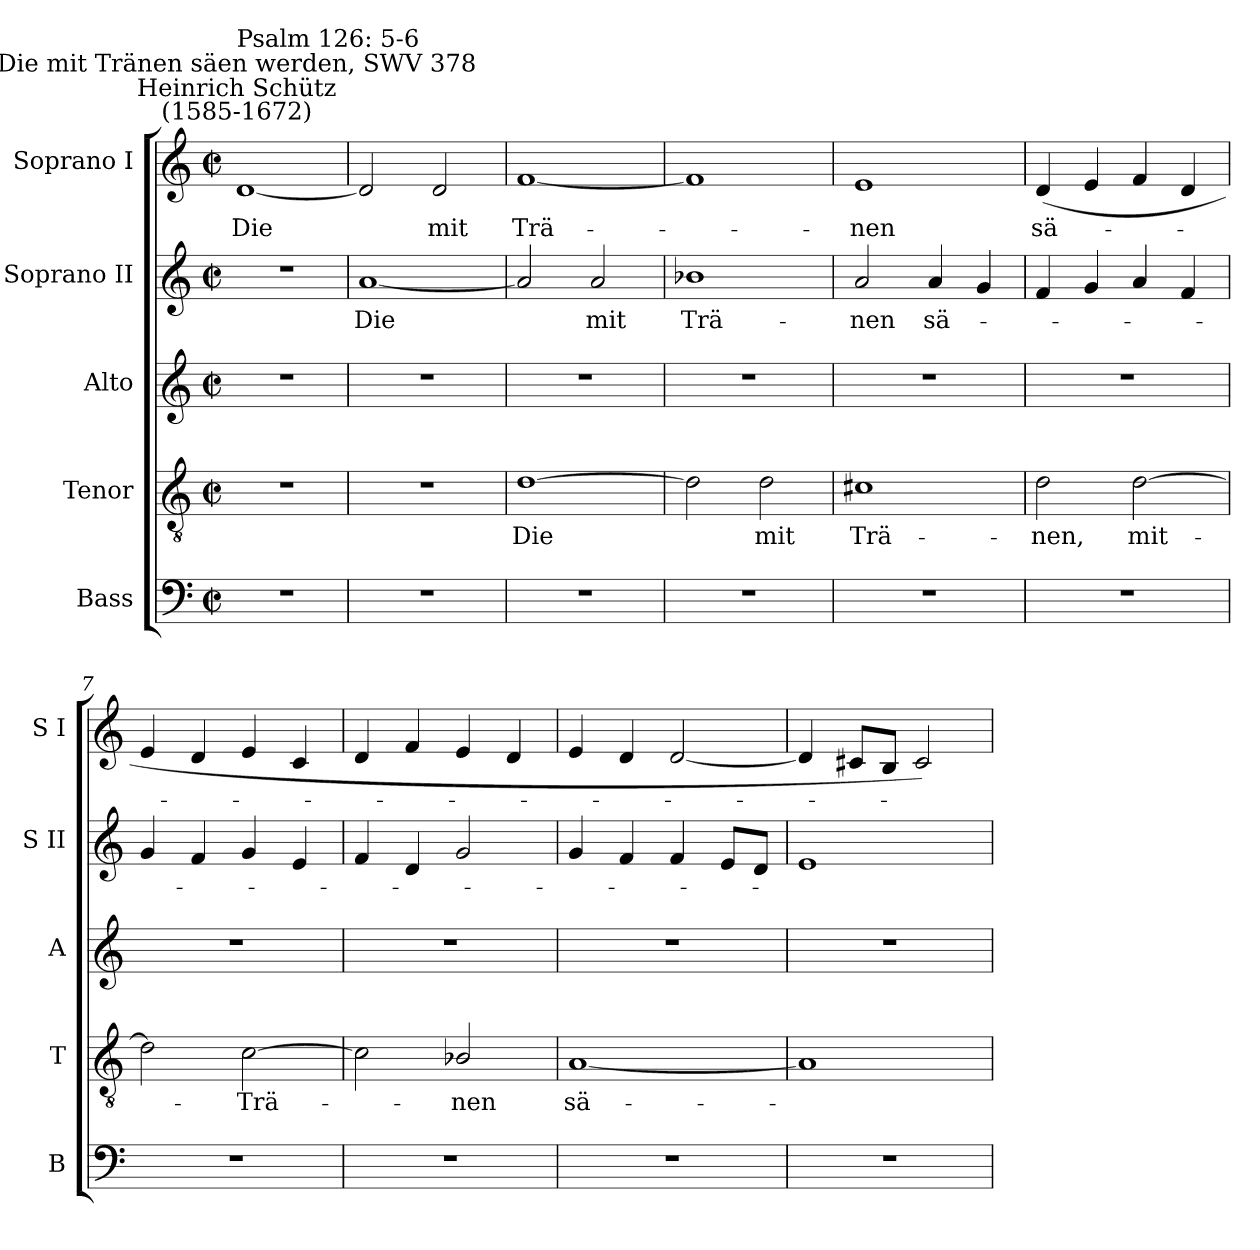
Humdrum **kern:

**kern	**kern	**text	**kern	**kern	**text	**kern	**text
*part5	*part4	*part4	*part3	*part2	*part2	*part1	*part1
*staff5	*staff4	*staff4	*staff3	*staff2	*staff2	*staff1	*staff1
*I"Bass	*I"Tenor	*	*I"Alto	*I"Soprano II	*	*I"Soprano I	*
*I'B	*I'T	*	*I'A	*I'S II	*	*I'S I	*
*clefF4	*clefGv2	*	*clefG2	*clefG2	*	*clefG2	*
*k[]	*k[]	*	*k[]	*k[]	*	*k[]	*
*C:	*C:	*	*C:	*C:	*	*C:	*
*M2/2	*M2/2	*	*M2/2	*M2/2	*	*M2/2	*
*met(c|)	*met(c|)	*	*met(c|)	*met(c|)	*	*met(c|)	*
=1	=1	=1	=1	=1	=1	=1	=1
!	!	!	!	!	!	!LO:TX:a:cj:t=Heinrich Schütz\n(1585-1672)	!
!	!	!	!	!	!	!LO:TX:a:cj:t=Die mit Tränen säen werden, SWV 378	!
!	!	!	!	!	!	!LO:TX:a:t=Psalm 126&colon; 5-6	!
!	!	!	!	!	!	!	!LO:LY:b
1r	1r	.	1r	1r	.	[1d	Die
=2	=2	=2	=2	=2	=2	=2	=2
!	!	!	!	!	!LO:LY:b	!	!
1r	1r	.	1r	[1a	Die	2d]	.
!	!	!	!	!	!	!	!LO:LY:b
.	.	.	.	.	.	2d	mit
=3	=3	=3	=3	=3	=3	=3	=3
!	!	!LO:LY:b	!	!	!	!	!LO:LY:b
1r	[1d	Die	1r	2a]	.	[1f	Trä-
!	!	!	!	!	!LO:LY:b	!	!
.	.	.	.	2a	mit	.	.
=4	=4	=4	=4	=4	=4	=4	=4
!	!	!	!	!	!LO:LY:b	!	!
1r	2d]	.	1r	1b-X	Trä-	1f]	.
!	!	!LO:LY:b	!	!	!	!	!
.	2d	mit	.	.	.	.	.
=5	=5	=5	=5	=5	=5	=5	=5
!	!	!LO:LY:b	!	!	!LO:LY:b	!	!LO:LY:b
1r	1c#X	Trä-	1r	2a	-nen	1e	nen
!	!	!	!	!	!LO:LY:b	!	!
.	.	.	.	4a	sä-	.	.
.	.	.	.	4g	.	.	.
=6	=6	=6	=6	=6	=6	=6	=6
!	!	!LO:LY:b	!	!	!	!	!LO:LY:b
1r	2d	-nen,	1r	4f	.	(<4d	sä-
.	.	.	.	4g	.	4e	.
!	!	!LO:LY:b	!	!	!	!	!
.	[2d	mit-	.	4a	.	4f	.
.	.	.	.	4f	.	4d	.
=7	=7	=7	=7	=7	=7	=7	=7
1r	2d]	.	1r	4g	.	4e	.
.	.	.	.	4f	.	4d	.
!	!	!LO:LY:b	!	!	!	!	!
.	[2c	Trä-	.	4g	.	4e	.
.	.	.	.	4e	.	4c	.
=8	=8	=8	=8	=8	=8	=8	=8
1r	2c]	.	1r	4f	.	4d	.
.	.	.	.	4d	.	4f	.
!	!	!LO:LY:b	!	!	!	!	!
.	2B-X/	nen	.	2g	.	4e	.
.	.	.	.	.	.	4d	.
=9	=9	=9	=9	=9	=9	=9	=9
!	!	!LO:LY:b	!	!	!	!	!
1r	[1A	sä-	1r	4g	.	4e	.
.	.	.	.	4f	.	4d	.
.	.	.	.	4f	.	[2d	.
.	.	.	.	8eL	.	.	.
.	.	.	.	8dJ	.	.	.
=10	=10	=10	=10	=10	=10	=10	=10
1r	1A]	.	1r	1e	.	4d]	.
.	.	.	.	.	.	8c#XL	.
.	.	.	.	.	.	8BJ	.
.	.	.	.	.	.	2c#)	.
=	=	=	=	=	=	=	=
*-	*-	*-	*-	*-	*-	*-	*-
